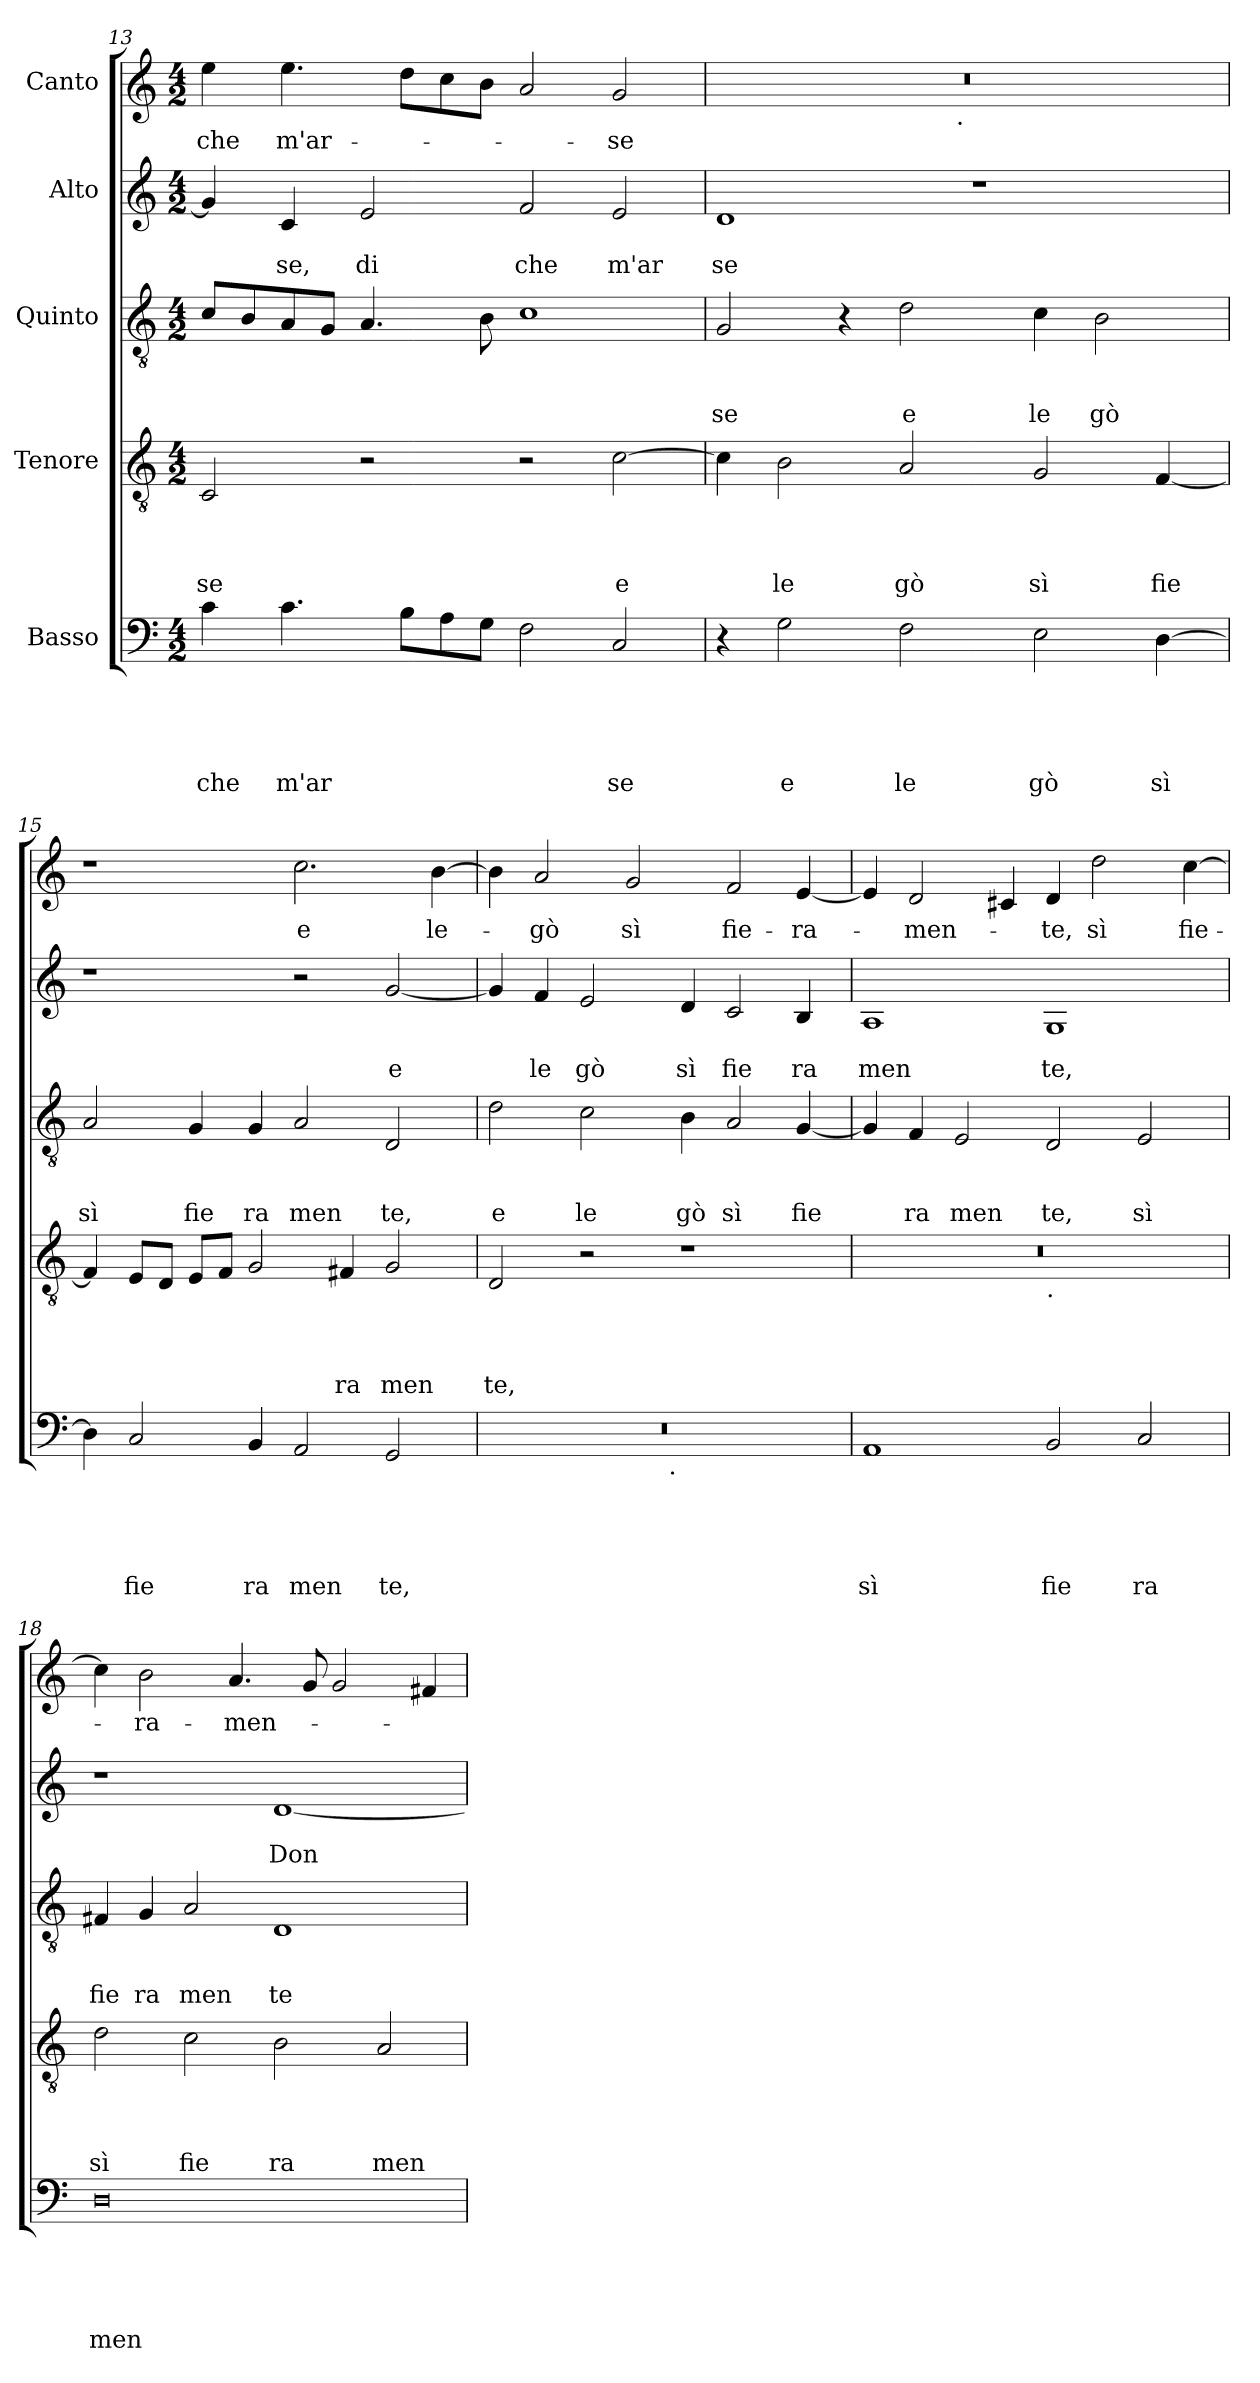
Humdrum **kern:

**kern	**text	**text	**text	**text	**text	**kern	**text	**text	**text	**text	**kern	**text	**text	**text	**kern	**text	**text	**kern	**text
*part5	*part5	*part5	*part5	*part5	*part5	*part4	*part4	*part4	*part4	*part4	*part3	*part3	*part3	*part3	*part2	*part2	*part2	*part1	*part1
*staff5	*staff5	*staff5	*staff5	*staff5	*staff5	*staff4	*staff4	*staff4	*staff4	*staff4	*staff3	*staff3	*staff3	*staff3	*staff2	*staff2	*staff2	*staff1	*staff1
*I"Basso	*	*	*	*	*	*I"Tenore	*	*	*	*	*I"Quinto	*	*	*	*I"Alto	*	*	*I"Canto	*
!!LO:PB:g=z
*clefF4	*	*	*	*	*	*clefGv2	*	*	*	*	*clefGv2	*	*	*	*clefG2	*	*	*clefG2	*
*k[]	*	*	*	*	*	*k[]	*	*	*	*	*k[]	*	*	*	*k[]	*	*	*k[]	*
*C:	*	*	*	*	*	*C:	*	*	*	*	*C:	*	*	*	*C:	*	*	*C:	*
*M4/2	*	*	*	*	*	*M4/2	*	*	*	*	*M4/2	*	*	*	*M4/2	*	*	*M4/2	*
=13	=13	=13	=13	=13	=13	=13	=13	=13	=13	=13	=13	=13	=13	=13	=13	=13	=13	=13	=13
!	!	!	!	!	!LO:LY:b	!	!	!	!	!LO:LY:b	!	!	!	!	!	!	!	!	!LO:LY:b
4c\	.	.	.	.	che	2C/	.	.	.	se	8c/L	.	.	.	4g/]	.	.	4ee\	che
.	.	.	.	.	.	.	.	.	.	.	8B/	.	.	.	.	.	.	.	.
!	!	!	!	!	!LO:LY:b	!	!	!	!	!	!	!	!	!	!	!	!LO:LY:b	!	!LO:LY:b
4.c\	.	.	.	.	m'ar	.	.	.	.	.	8A/	.	.	.	4c/	.	se,	4.ee\	m'ar-
.	.	.	.	.	.	.	.	.	.	.	8G/J	.	.	.	.	.	.	.	.
!	!	!	!	!	!	!	!	!	!	!	!	!	!	!	!	!	!LO:LY:b	!	!
.	.	.	.	.	.	2r	.	.	.	.	4.A/	.	.	.	2e/	.	di	.	.
8B\L	.	.	.	.	.	.	.	.	.	.	.	.	.	.	.	.	.	8dd\L	.
8A\	.	.	.	.	.	.	.	.	.	.	.	.	.	.	.	.	.	8cc\	.
8G\J	.	.	.	.	.	.	.	.	.	.	8B\	.	.	.	.	.	.	8b\J	.
!	!	!	!	!	!	!	!	!	!	!	!	!	!	!	!	!	!LO:LY:b	!	!
2F\	.	.	.	.	.	2r	.	.	.	.	1c	.	.	.	2f/	.	che	2a/	.
!	!	!	!	!	!LO:LY:b	!	!	!	!	!LO:LY:b	!	!	!	!	!	!	!LO:LY:b	!	!LO:LY:b
2C/	.	.	.	.	se	[>2c\	.	.	.	e	.	.	.	.	2e/	.	m'ar	2g/	-se
=14	=14	=14	=14	=14	=14	=14	=14	=14	=14	=14	=14	=14	=14	=14	=14	=14	=14	=14	=14
!	!	!	!	!	!	!	!	!	!	!	!	!	!	!LO:LY:b	!	!	!LO:LY:b	!	!
*	*	*	*	*	*	*	*	*	*	*	*	*	*	*	*	*	*	*^	*
4r	.	.	.	.	.	4c\]	.	.	.	.	2G/	.	.	se	1d	.	se	0r	2ryy	.
!	!	!	!	!	!LO:LY:b	!	!	!	!	!LO:LY:b	!	!	!	!	!	!	!	!	!	!
2G\	.	.	.	.	e	2B\	.	.	.	le	.	.	.	.	.	.	.	.	.	.
.	.	.	.	.	.	.	.	.	.	.	4r	.	.	.	.	.	.	.	4...ryy	.
!	!	!	!	!	!LO:LY:b	!	!	!	!	!LO:LY:b	!	!	!	!LO:LY:b	!	!	!	!	!	!
2F\	.	.	.	.	le	2A/	.	.	.	gò	2d\	.	.	e	.	.	.	.	.	.
!	!	!	!	!	!	!	!	!	!	!	!	!	!	!	!	!	!	!	!LO:TX:b:t=.	!
.	.	.	.	.	.	.	.	.	.	.	.	.	.	.	.	.	.	.	1ryy	.
.	.	.	.	.	.	.	.	.	.	.	.	.	.	.	1r	.	.	.	.	.
!	!	!	!	!	!LO:LY:b	!	!	!	!	!LO:LY:b	!	!	!	!LO:LY:b	!	!	!	!	!	!
2E\	.	.	.	.	gò	2G/	.	.	.	sì	4c\	.	.	le	.	.	.	.	.	.
!	!	!	!	!	!	!	!	!	!	!	!	!	!	!LO:LY:b	!	!	!	!	!	!
.	.	.	.	.	.	.	.	.	.	.	2B\	.	.	gò	.	.	.	.	.	.
!	!	!	!	!	!LO:LY:b	!	!	!	!	!LO:LY:b	!	!	!	!	!	!	!	!	!	!
[>4D\	.	.	.	.	sì	[<4F/	.	.	.	fie	.	.	.	.	.	.	.	.	.	.
.	.	.	.	.	.	.	.	.	.	.	.	.	.	.	.	.	.	.	32ryy	.
=15	=15	=15	=15	=15	=15	=15	=15	=15	=15	=15	=15	=15	=15	=15	=15	=15	=15	=15	=15	=15
!	!	!	!	!	!	!	!	!	!	!	!	!	!	!LO:LY:b	!	!	!	!	!	!
*	*	*	*	*	*	*	*	*	*	*	*	*	*	*	*	*	*	*v	*v	*
4D\]	.	.	.	.	.	4F/]	.	.	.	.	2A/	.	.	sì	1r	.	.	1r	.
!	!	!	!	!	!LO:LY:b	!	!	!	!	!	!	!	!	!	!	!	!	!	!
2C/	.	.	.	.	fie	8E/L	.	.	.	.	.	.	.	.	.	.	.	.	.
.	.	.	.	.	.	8D/J	.	.	.	.	.	.	.	.	.	.	.	.	.
!	!	!	!	!	!	!	!	!	!	!	!	!	!	!LO:LY:b	!	!	!	!	!
.	.	.	.	.	.	8E/L	.	.	.	.	4G/	.	.	fie	.	.	.	.	.
.	.	.	.	.	.	8F/J	.	.	.	.	.	.	.	.	.	.	.	.	.
!	!	!	!	!	!LO:LY:b	!	!	!	!	!	!	!	!	!LO:LY:b	!	!	!	!	!
4BB/	.	.	.	.	ra	2G/	.	.	.	.	4G/	.	.	ra	.	.	.	.	.
!	!	!	!	!	!LO:LY:b	!	!	!	!	!	!	!	!	!LO:LY:b	!	!	!	!	!LO:LY:b
2AA/	.	.	.	.	men	.	.	.	.	.	2A/	.	.	men	2r	.	.	2.cc\	e
!	!	!	!	!	!	!	!	!	!	!LO:LY:b	!	!	!	!	!	!	!	!	!
.	.	.	.	.	.	4F#X/	.	.	.	ra	.	.	.	.	.	.	.	.	.
!	!	!	!	!	!LO:LY:b	!	!	!	!	!LO:LY:b	!	!	!	!LO:LY:b	!	!	!LO:LY:b	!	!
2GG/	.	.	.	.	te,	2G/	.	.	.	men	2D/	.	.	te,	[<2g/	.	e	.	.
!	!	!	!	!	!	!	!	!	!	!	!	!	!	!	!	!	!	!	!LO:LY:b
.	.	.	.	.	.	.	.	.	.	.	.	.	.	.	.	.	.	[>4b\	le-
=16	=16	=16	=16	=16	=16	=16	=16	=16	=16	=16	=16	=16	=16	=16	=16	=16	=16	=16	=16
!	!	!	!	!	!	!	!	!	!	!LO:LY:b	!	!	!	!LO:LY:b	!	!	!	!	!
*^	*	*	*	*	*	*	*	*	*	*	*	*	*	*	*	*	*	*	*
0r	2ryy	.	.	.	.	.	2D/	.	.	.	te,	2d\	.	.	e	4g/]	.	.	4b\]	.
!	!	!	!	!	!	!	!	!	!	!	!	!	!	!	!	!	!	!LO:LY:b	!	!LO:LY:b
.	.	.	.	.	.	.	.	.	.	.	.	.	.	.	.	4f/	.	le	2a/	-gò
!	!	!	!	!	!	!	!	!	!	!	!	!	!	!	!LO:LY:b	!	!	!LO:LY:b	!	!
.	4...ryy	.	.	.	.	.	2r	.	.	.	.	2c\	.	.	le	2e/	.	gò	.	.
!	!	!	!	!	!	!	!	!	!	!	!	!	!	!	!	!	!	!	!	!LO:LY:b
.	.	.	.	.	.	.	.	.	.	.	.	.	.	.	.	.	.	.	2g/	sì
!	!LO:TX:b:t=.	!	!	!	!	!	!	!	!	!	!	!	!	!	!	!	!	!	!	!
.	1ryy	.	.	.	.	.	.	.	.	.	.	.	.	.	.	.	.	.	.	.
!	!	!	!	!	!	!	!	!	!	!	!	!	!	!	!LO:LY:b	!	!	!LO:LY:b	!	!
.	.	.	.	.	.	.	1r	.	.	.	.	4B\	.	.	gò	4d/	.	sì	.	.
!	!	!	!	!	!	!	!	!	!	!	!	!	!	!	!LO:LY:b	!	!	!LO:LY:b	!	!LO:LY:b
.	.	.	.	.	.	.	.	.	.	.	.	2A/	.	.	sì	2c/	.	fie	2f/	fie-
!	!	!	!	!	!	!	!	!	!	!	!	!	!	!	!LO:LY:b	!	!	!LO:LY:b	!	!LO:LY:b
.	.	.	.	.	.	.	.	.	.	.	.	[<4G/	.	.	fie	4B/	.	ra	[<4e/	-ra-
.	32ryy	.	.	.	.	.	.	.	.	.	.	.	.	.	.	.	.	.	.	.
=17	=17	=17	=17	=17	=17	=17	=17	=17	=17	=17	=17	=17	=17	=17	=17	=17	=17	=17	=17	=17
!	!	!	!	!	!	!LO:LY:b	!	!	!	!	!	!	!	!	!	!	!	!LO:LY:b	!	!
*v	*v	*	*	*	*	*	*^	*	*	*	*	*	*	*	*	*	*	*	*	*
1AA	.	.	.	.	sì	0r	1ryy	.	.	.	.	4G/]	.	.	.	1A	.	men	4e/]	.
!	!	!	!	!	!	!	!	!	!	!	!	!	!	!	!LO:LY:b	!	!	!	!	!LO:LY:b
.	.	.	.	.	.	.	.	.	.	.	.	4F/	.	.	ra	.	.	.	2d/	-men-
!	!	!	!	!	!	!	!	!	!	!	!	!	!	!	!LO:LY:b	!	!	!	!	!
.	.	.	.	.	.	.	.	.	.	.	.	2E/	.	.	men	.	.	.	.	.
.	.	.	.	.	.	.	.	.	.	.	.	.	.	.	.	.	.	.	4c#X/	.
!	!	!	!	!	!	!	!LO:TX:b:t=.	!	!	!	!	!	!	!	!	!	!	!	!	!
!	!	!	!	!	!LO:LY:b	!	!	!	!	!	!	!	!	!	!LO:LY:b	!	!	!LO:LY:b	!	!LO:LY:b
2BB/	.	.	.	.	fie	.	1ryy	.	.	.	.	2D/	.	.	te,	1G	.	te,	4d/	-te,
!	!	!	!	!	!	!	!	!	!	!	!	!	!	!	!	!	!	!	!	!LO:LY:b
.	.	.	.	.	.	.	.	.	.	.	.	.	.	.	.	.	.	.	2dd\	sì
!	!	!	!	!	!LO:LY:b	!	!	!	!	!	!	!	!	!	!LO:LY:b	!	!	!	!	!
2C/	.	.	.	.	ra	.	.	.	.	.	.	2E/	.	.	sì	.	.	.	.	.
!	!	!	!	!	!	!	!	!	!	!	!	!	!	!	!	!	!	!	!	!LO:LY:b
.	.	.	.	.	.	.	.	.	.	.	.	.	.	.	.	.	.	.	[>4cc\	fie-
=18	=18	=18	=18	=18	=18	=18	=18	=18	=18	=18	=18	=18	=18	=18	=18	=18	=18	=18	=18	=18
!	!	!	!	!	!LO:LY:b	!	!	!	!	!	!LO:LY:b	!	!	!	!LO:LY:b	!	!	!	!	!
*	*	*	*	*	*	*v	*v	*	*	*	*	*	*	*	*	*	*	*	*	*
0D	.	.	.	.	men	2d\	.	.	.	sì	4F#X/	.	.	fie	1r	.	.	4cc\]	.
!	!	!	!	!	!	!	!	!	!	!	!	!	!	!LO:LY:b	!	!	!	!	!LO:LY:b
.	.	.	.	.	.	.	.	.	.	.	4G/	.	.	ra	.	.	.	2b\	-ra-
!	!	!	!	!	!	!	!	!	!	!LO:LY:b	!	!	!	!LO:LY:b	!	!	!	!	!
.	.	.	.	.	.	2c\	.	.	.	fie	2A/	.	.	men	.	.	.	.	.
!	!	!	!	!	!	!	!	!	!	!	!	!	!	!	!	!	!	!	!LO:LY:b
.	.	.	.	.	.	.	.	.	.	.	.	.	.	.	.	.	.	4.a/	-men-
!	!	!	!	!	!	!	!	!	!	!LO:LY:b	!	!	!	!LO:LY:b	!	!	!LO:LY:b	!	!
.	.	.	.	.	.	2B\	.	.	.	ra	1D	.	.	te	[<1d	.	Don	.	.
.	.	.	.	.	.	.	.	.	.	.	.	.	.	.	.	.	.	8g/	.
.	.	.	.	.	.	.	.	.	.	.	.	.	.	.	.	.	.	2g/	.
!	!	!	!	!	!	!	!	!	!	!LO:LY:b	!	!	!	!	!	!	!	!	!
.	.	.	.	.	.	2A/	.	.	.	men	.	.	.	.	.	.	.	.	.
.	.	.	.	.	.	.	.	.	.	.	.	.	.	.	.	.	.	4f#X/	.
=	=	=	=	=	=	=	=	=	=	=	=	=	=	=	=	=	=	=	=
*-	*-	*-	*-	*-	*-	*-	*-	*-	*-	*-	*-	*-	*-	*-	*-	*-	*-	*-	*-
